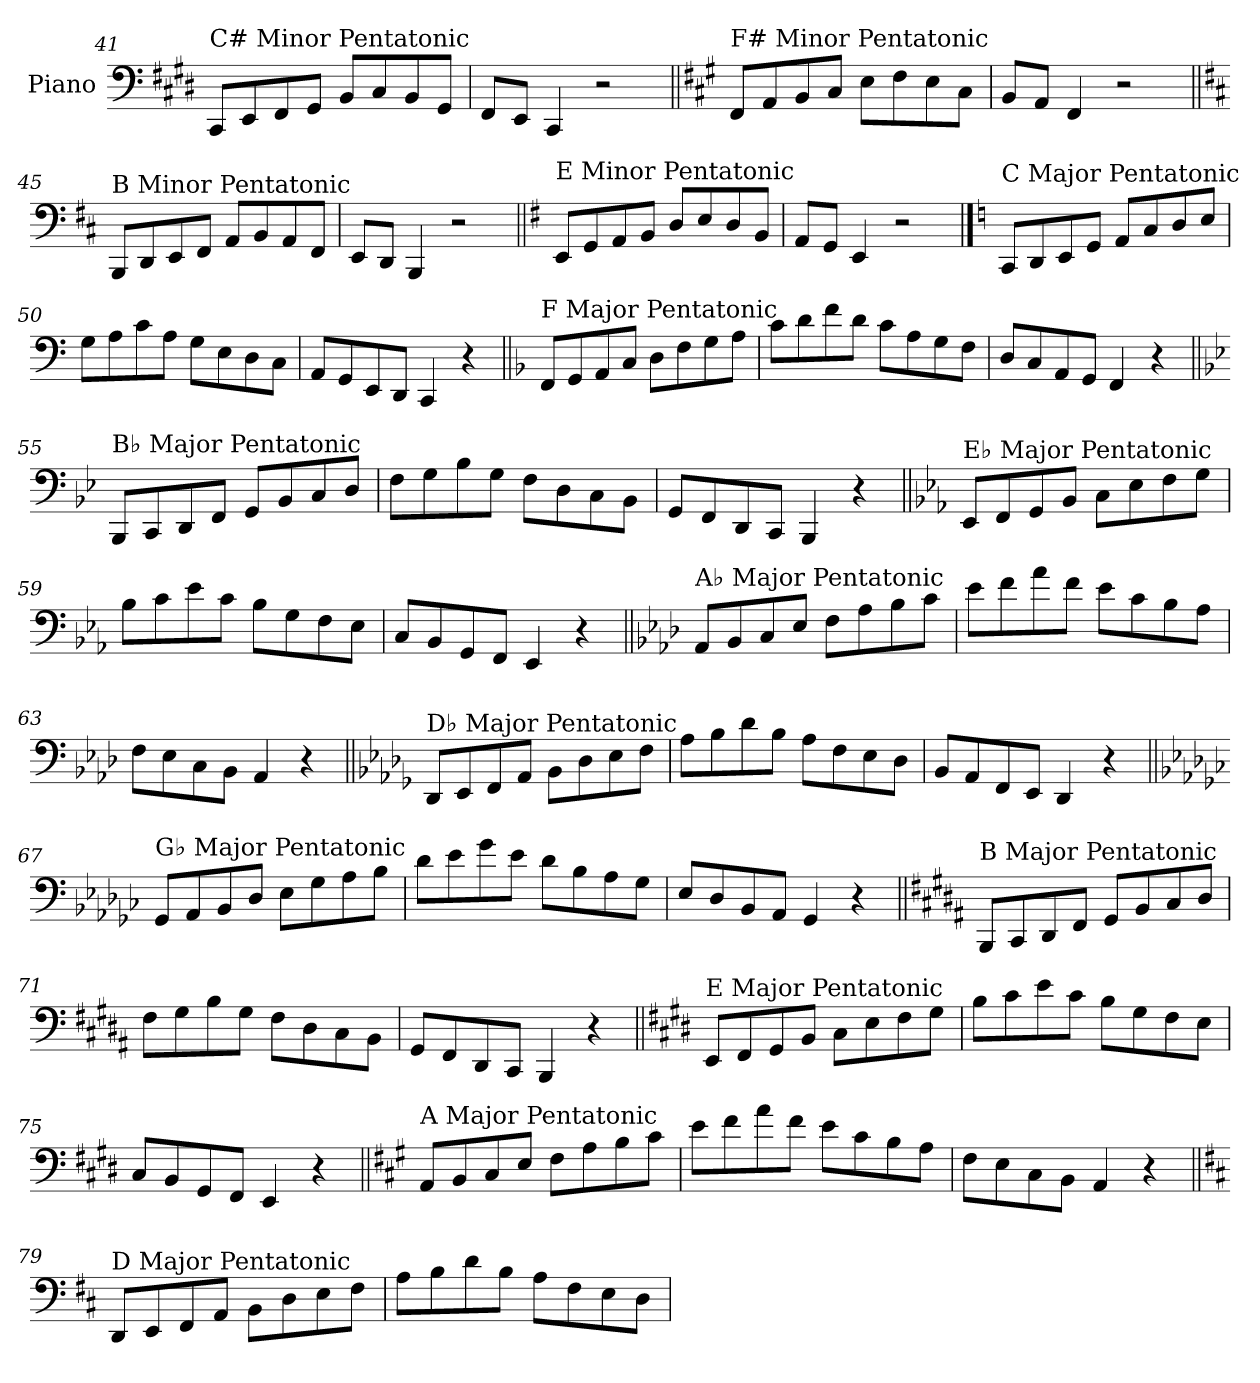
**kern
*part1
*staff1
*I"Piano
*I'Pno.
!!LO:LB:g=z
*clefF4
*k[f#c#g#d#]
=41
!LO:TX:a:t=C# Minor Pentatonic
8CC#/L
8EE/
8FF#/
8GG#/J
8BB/L
8C#/
8BB/
8GG#/J
=42
8FF#/L
8EE/J
4CC#/
2r
=43||
*k[f#c#g#]
!LO:TX:a:t=F# Minor Pentatonic
8FF#/L
8AA/
8BB/
8C#/J
8E\L
8F#\
8E\
8C#\J
=44
8BB/L
8AA/J
4FF#/
2r
!!LO:LB:g=z
=45||
*k[f#c#]
!LO:TX:a:t=B Minor Pentatonic
8BBB/L
8DD/
8EE/
8FF#/J
8AA/L
8BB/
8AA/
8FF#/J
=46
8EE/L
8DD/J
4BBB/
2r
=47||
*k[f#]
!LO:TX:a:t=E Minor Pentatonic
8EE/L
8GG/
8AA/
8BB/J
8D/L
8E/
8D/
8BB/J
=48
8AA/L
8GG/J
4EE/
2r
!!LO:PB:g=z
==49
*k[]
!LO:TX:a:t=C Major Pentatonic
8CC/L
8DD/
8EE/
8GG/J
8AA/L
8C/
8D/
8E/J
=50
8G\L
8A\
8c\
8A\J
8G\L
8E\
8D\
8C\J
=51
8AA/L
8GG/
8EE/
8DD/J
4CC/
4r
=52||
*k[b-]
!LO:TX:a:t=F Major Pentatonic
8FF/L
8GG/
8AA/
8C/J
8D\L
8F\
8G\
8A\J
=53
8c\L
8d\
8f\
8d\J
8c\L
8A\
8G\
8F\J
=54
8D/L
8C/
8AA/
8GG/J
4FF/
4r
!!LO:LB:g=z
=55||
*k[b-e-]
!LO:TX:a:t=B♭ Major Pentatonic
8BBB-/L
8CC/
8DD/
8FF/J
8GG/L
8BB-/
8C/
8D/J
=56
8F\L
8G\
8B-\
8G\J
8F\L
8D\
8C\
8BB-\J
=57
8GG/L
8FF/
8DD/
8CC/J
4BBB-/
4r
=58||
*k[b-e-a-]
!LO:TX:a:t=E♭ Major Pentatonic
8EE-/L
8FF/
8GG/
8BB-/J
8C\L
8E-\
8F\
8G\J
=59
8B-\L
8c\
8e-\
8c\J
8B-\L
8G\
8F\
8E-\J
=60
8C/L
8BB-/
8GG/
8FF/J
4EE-/
4r
!!LO:LB:g=z
=61||
*k[b-e-a-d-]
!LO:TX:a:t=A♭ Major Pentatonic
8AA-/L
8BB-/
8C/
8E-/J
8F\L
8A-\
8B-\
8c\J
=62
8e-\L
8f\
8a-\
8f\J
8e-\L
8c\
8B-\
8A-\J
=63
8F\L
8E-\
8C\
8BB-\J
4AA-/
4r
=64||
*k[b-e-a-d-g-]
!LO:TX:a:t=D♭ Major Pentatonic
8DD-/L
8EE-/
8FF/
8AA-/J
8BB-\L
8D-\
8E-\
8F\J
=65
8A-\L
8B-\
8d-\
8B-\J
8A-\L
8F\
8E-\
8D-\J
=66
8BB-/L
8AA-/
8FF/
8EE-/J
4DD-/
4r
!!LO:LB:g=z
=67||
*k[b-e-a-d-g-c-]
!LO:TX:a:t=G♭ Major Pentatonic
8GG-/L
8AA-/
8BB-/
8D-/J
8E-\L
8G-\
8A-\
8B-\J
=68
8d-\L
8e-\
8g-\
8e-\J
8d-\L
8B-\
8A-\
8G-\J
=69
8E-/L
8D-/
8BB-/
8AA-/J
4GG-/
4r
=70||
*k[f#c#g#d#a#]
!LO:TX:a:t=B Major Pentatonic
8BBB/L
8CC#/
8DD#/
8FF#/J
8GG#/L
8BB/
8C#/
8D#/J
=71
8F#\L
8G#\
8B\
8G#\J
8F#\L
8D#\
8C#\
8BB\J
=72
8GG#/L
8FF#/
8DD#/
8CC#/J
4BBB/
4r
!!LO:LB:g=z
=73||
*k[f#c#g#d#]
!LO:TX:a:t=E Major Pentatonic
8EE/L
8FF#/
8GG#/
8BB/J
8C#\L
8E\
8F#\
8G#\J
=74
8B\L
8c#\
8e\
8c#\J
8B\L
8G#\
8F#\
8E\J
=75
8C#/L
8BB/
8GG#/
8FF#/J
4EE/
4r
=76||
*k[f#c#g#]
!LO:TX:a:t=A Major Pentatonic
8AA/L
8BB/
8C#/
8E/J
8F#\L
8A\
8B\
8c#\J
=77
8e\L
8f#\
8a\
8f#\J
8e\L
8c#\
8B\
8A\J
=78
8F#\L
8E\
8C#\
8BB\J
4AA/
4r
!!LO:LB:g=z
=79||
*k[f#c#]
!LO:TX:a:t=D Major Pentatonic
8DD/L
8EE/
8FF#/
8AA/J
8BB\L
8D\
8E\
8F#\J
=80
8A\L
8B\
8d\
8B\J
8A\L
8F#\
8E\
8D\J
=
*-
